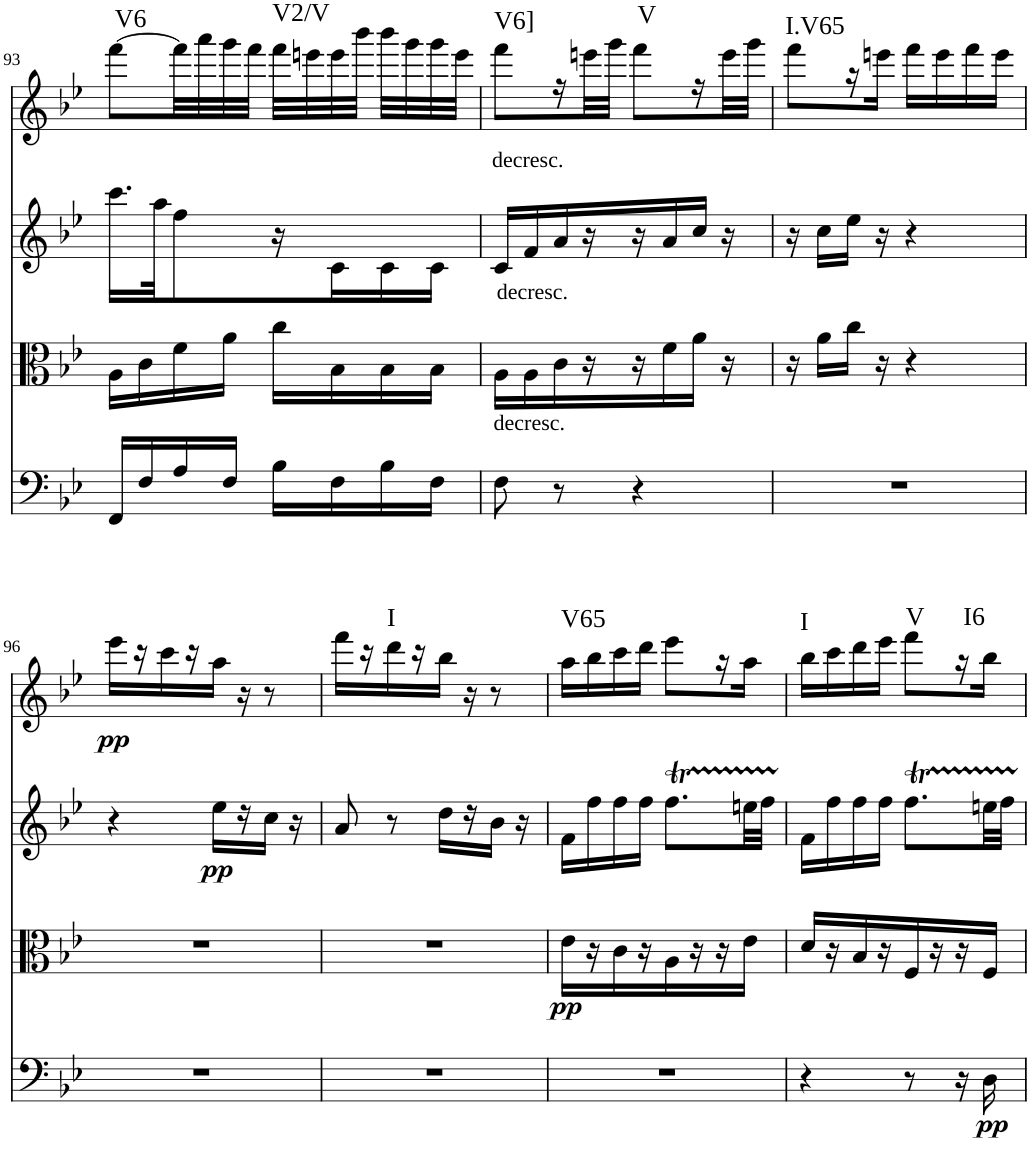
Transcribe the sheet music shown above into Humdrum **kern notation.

**kern	**dynam	**kern	**dynam	**kern	**dynam	**kern	**dynam	**harte
*part4	*part4	*part3	*part3	*part2	*part2	*part1	*part1	*part1
*staff4	*staff4	*staff3	*staff3	*staff2	*staff2	*staff1	*staff1	*
*I"Violoncello	*	*I"Viola	*	*I"Violin II	*	*I"Violin I	*	*
!!LO:PB:g=z
*clefF4	*	*clefC3	*	*clefG2	*	*clefG2	*	*
*k[b-e-]	*	*k[b-e-]	*	*k[b-e-]	*	*k[b-e-]	*	*
*M2/4	*	*M2/4	*	*M2/4	*	*M2/4	*	*
=93	=93	=93	=93	=93	=93	=93	=93	=93
!	!	!	!	!	!	!	!	!LO:H:kt=V6
16FF/LL	.	16A\LL	.	16.ccc\LL	.	[8fff\L	.	N
16F/	.	16c\	.	.	.	.	.	.
.	.	.	.	32aa\JK	.	.	.	.
16A/	.	16f\	.	8ff\	.	32fff\LL]	.	.
.	.	.	.	.	.	32aaa\	.	.
16F/JJ	.	16a\JJ	.	.	.	32ggg\	.	.
.	.	.	.	.	.	32fff\JJJ	.	.
!	!	!	!	!	!	!	!	!LO:H:kt=V2/V
16B-\LL	.	16cc\LL	.	16r	.	32fff\LLL	.	N
.	.	.	.	.	.	32eeen\	.	.
16F\	.	16B-\	.	16c\	.	32eee\	.	.
.	.	.	.	.	.	32bbb-\JJJ	.	.
16B-\	.	16B-\	.	16c\	.	32bbb-\LLL	.	.
.	.	.	.	.	.	32ggg\	.	.
16F\JJ	.	16B-\JJ	.	16c\JJ	.	32ggg\	.	.
.	.	.	.	.	.	32eee\JJJ	.	.
=94	=94	=94	=94	=94	=94	=94	=94	=94
!	!	!	!	!	!	!LO:TX:b:t=decresc.	!	!
!	!	!LO:TX:a:t=decresc.	!	!	!	!	!	!
!	!	!LO:TX:b:t=decresc.	!	!	!	!	!	!LO:H:kt=V6]
8F\	.	16A\LL	.	16c/LL	.	8fff\L	.	N
.	.	16A\	.	16f/	.	.	.	.
8r	.	16c\	.	16a/	.	16r	.	.
.	.	16r	.	16r	.	32eeen\L	.	.
.	.	.	.	.	.	32ggg\JJJ	.	.
!	!	!	!	!	!	!	!	!LO:H:kt=V
4r	.	16r	.	16r	.	8fff\L	.	N
.	.	16f\	.	16a/	.	.	.	.
.	.	16a\JJ	.	16cc/JJ	.	16r	.	.
.	.	16r	.	16r	.	32eee\L	.	.
.	.	.	.	.	.	32ggg\JJJ	.	.
=95	=95	=95	=95	=95	=95	=95	=95	=95
!	!	!	!	!	!	!	!	!LO:H:kt=I.V65
2r	.	16r	.	16r	.	8fff\L	.	N
.	.	16a\LL	.	16cc\LL	.	.	.	.
.	.	16cc\JJ	.	16ee-\JJ	.	16r	.	.
.	.	16r	.	16r	.	16eeen\JJ	.	.
.	.	4r	.	4r	.	16fff\LL	.	.
.	.	.	.	.	.	16eee\	.	.
.	.	.	.	.	.	16fff\	.	.
.	.	.	.	.	.	16eee\JJ	.	.
!!LO:LB:g=z
=96	=96	=96	=96	=96	=96	=96	=96	=96
!	!	!	!	!	!	!	!LO:DY:b	!
2r	.	2r	.	4r	.	16eee-\LL	pp	.
.	.	.	.	.	.	16r	.	.
.	.	.	.	.	.	16ccc\	.	.
.	.	.	.	.	.	16r	.	.
!	!	!	!	!	!LO:DY:b	!	!	!
.	.	.	.	16ee-\LL	pp	16aa\JJ	.	.
.	.	.	.	16r	.	16r	.	.
.	.	.	.	16cc\JJ	.	8r	.	.
.	.	.	.	16r	.	.	.	.
=97	=97	=97	=97	=97	=97	=97	=97	=97
2r	.	2r	.	8a/	.	16fff\LL	.	.
.	.	.	.	.	.	16r	.	.
!	!	!	!	!	!	!	!	!LO:H:kt=I
.	.	.	.	8r	.	16ddd\	.	N
.	.	.	.	.	.	16r	.	.
.	.	.	.	16dd\LL	.	16bb-\JJ	.	.
.	.	.	.	16r	.	16r	.	.
.	.	.	.	16b-\JJ	.	8r	.	.
.	.	.	.	16r	.	.	.	.
=98	=98	=98	=98	=98	=98	=98	=98	=98
!	!	!	!LO:DY:b	!	!	!	!	!LO:H:kt=V65
2r	.	16e-\LL	pp	16f\LL	.	16aa\LL	.	N
.	.	16r	.	16ff\	.	16bb-\	.	.
.	.	16c\	.	16ff\	.	16ccc\	.	.
.	.	16r	.	16ff\JJ	.	16ddd\JJ	.	.
.	.	16A\	.	8.ffT\L	.	8eee-\L	.	.
.	.	16r	.	.	.	.	.	.
.	.	16r	.	.	.	16r	.	.
.	.	16e-\JJ	.	32een\LL	.	16aa\JJ	.	.
.	.	.	.	32ffTTT\JJJ	.	.	.	.
=99	=99	=99	=99	=99	=99	=99	=99	=99
!	!	!	!	!	!	!	!	!LO:H:kt=I
4r	.	16d/LL	.	16f\LL	.	16bb-\LL	.	N
.	.	16r	.	16ff\	.	16ccc\	.	.
.	.	16B-/	.	16ff\	.	16ddd\	.	.
.	.	16r	.	16ff\JJ	.	16eee-\JJ	.	.
!	!	!	!	!	!	!	!	!LO:H:kt=V
8r	.	16F/	.	8.ffT\L	.	8fff\L	.	N
.	.	16r	.	.	.	.	.	.
16r	.	16r	.	.	.	16r	.	.
!	!LO:DY:b	!	!	!	!	!	!	!LO:H:kt=I6
16D\	pp	16F/JJ	.	32een\LL	.	16bb-\JJ	.	N
.	.	.	.	32ffTTT\JJJ	.	.	.	.
=	=	=	=	=	=	=	=	=
*-	*-	*-	*-	*-	*-	*-	*-	*-
